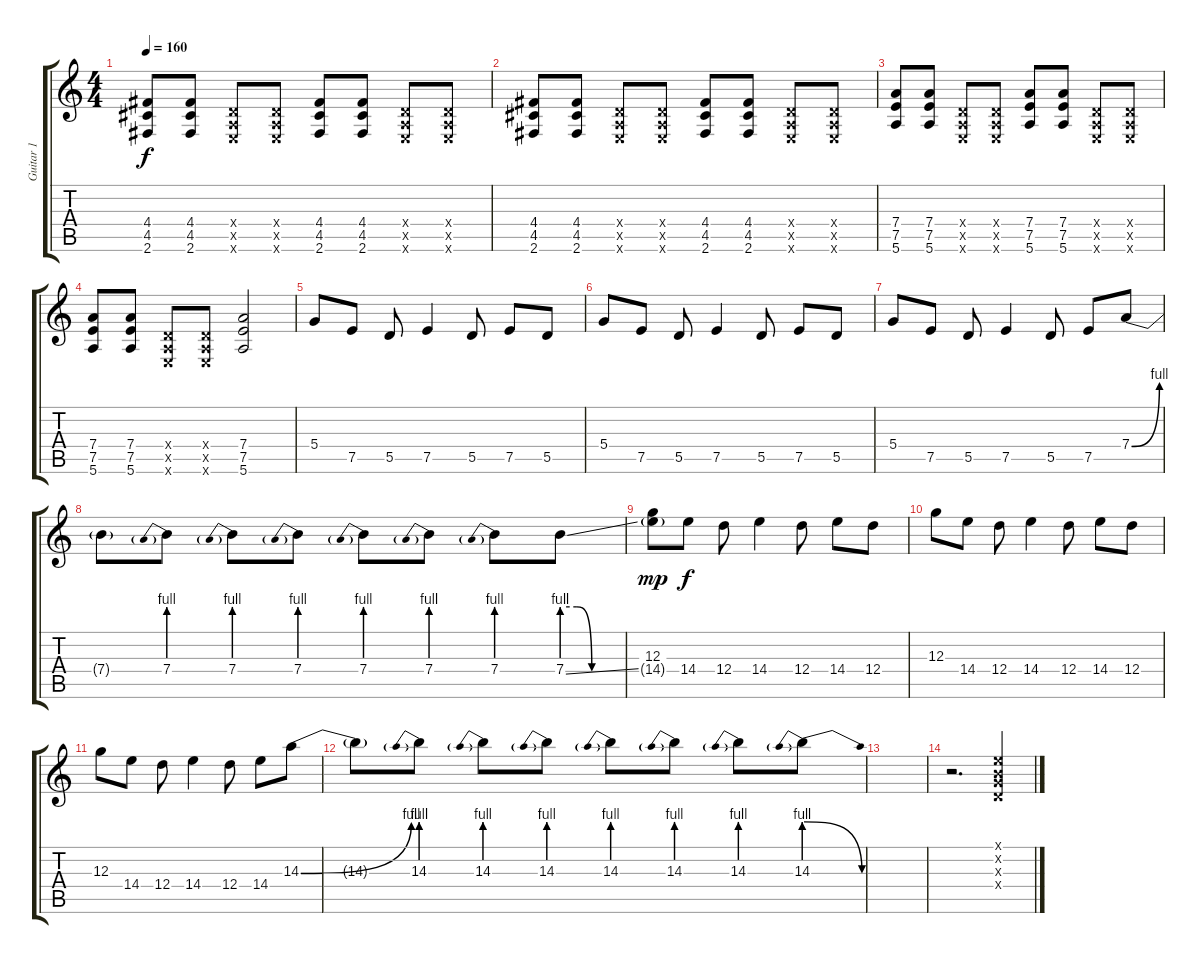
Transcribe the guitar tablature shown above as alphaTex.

\track ("Guitar 1" "Guitar 1") {instrument distortionguitar}
\staff {score tabs}
\tuning (E4 B3 G3 D3 A2 E2) {hide}
\ts (4 4)
\tempo 160
\clef g2
\ks c
(4.4 4.5 2.6).8{dy f} (4.4 4.5 2.6).8 (0.4{x} 0.5{x} 0.6{x}).8 (0.4{x} 0.5{x} 0.6{x}).8 (4.4 4.5 2.6).8 (4.4 4.5 2.6).8 (0.4{x} 0.5{x} 0.6{x}).8 (0.4{x} 0.5{x} 0.6{x}).8 |
(4.4 4.5 2.6).8 (4.4 4.5 2.6).8 (0.4{x} 0.5{x} 0.6{x}).8 (0.4{x} 0.5{x} 0.6{x}).8 (4.4 4.5 2.6).8 (4.4 4.5 2.6).8 (0.4{x} 0.5{x} 0.6{x}).8 (0.4{x} 0.5{x} 0.6{x}).8 |
(7.4 7.5 5.6).8 (7.4 7.5 5.6).8 (0.4{x} 0.5{x} 0.6{x}).8 (0.4{x} 0.5{x} 0.6{x}).8 (7.4 7.5 5.6).8 (7.4 7.5 5.6).8 (0.4{x} 0.5{x} 0.6{x}).8 (0.4{x} 0.5{x} 0.6{x}).8 |
(7.4 7.5 5.6).8 (7.4 7.5 5.6).8 (0.4{x} 0.5{x} 0.6{x}).8 (0.4{x} 0.5{x} 0.6{x}).8 (7.4 7.5 5.6).2 |
5.4.8 7.5.8 5.5.8 7.5.4 5.5.8 7.5.8 5.5.8 |
5.4.8 7.5.8 5.5.8 7.5.4 5.5.8 7.5.8 5.5.8 |
5.4.8 7.5.8 5.5.8 7.5.4 5.5.8 7.5.8 7.4{be (bend 0 0 60 4)}.8 |
7.4{t}.8 7.4{be (prebend 0 4 60 4)}.8 7.4{be (prebend 0 4 60 4)}.8 7.4{be (prebend 0 4 60 4)}.8 7.4{be (prebend 0 4 60 4)}.8 7.4{be (prebend 0 4 60 4)}.8 7.4{be (prebend 0 4 60 4)}.8 7.4{be (custom 0 4 15 4 30 0 60 0) ss}.8 |
(12.3 14.4{g}).8{dy mp} 14.4.8{dy f} 12.4.8 14.4.4 12.4.8 14.4.8 12.4.8 |
12.3.8 14.4.8 12.4.8 14.4.4 12.4.8 14.4.8 12.4.8 |
12.3.8 14.4.8 12.4.8 14.4.4 12.4.8 14.4.8 14.3{be (bend 0 0 60 4)}.8 |
14.3{t}.8 14.3{be (prebend 0 4 60 4)}.8 14.3{be (prebend 0 4 60 4)}.8 14.3{be (prebend 0 4 60 4)}.8 14.3{be (prebend 0 4 60 4)}.8 14.3{be (prebend 0 4 60 4)}.8 14.3{be (prebend 0 4 60 4)}.8 14.3{be (prebendrelease 0 4 60 0)}.8 |
|
r.2{d} (0.1{x} 0.2{x} 0.3{x} 0.4{x}).4
